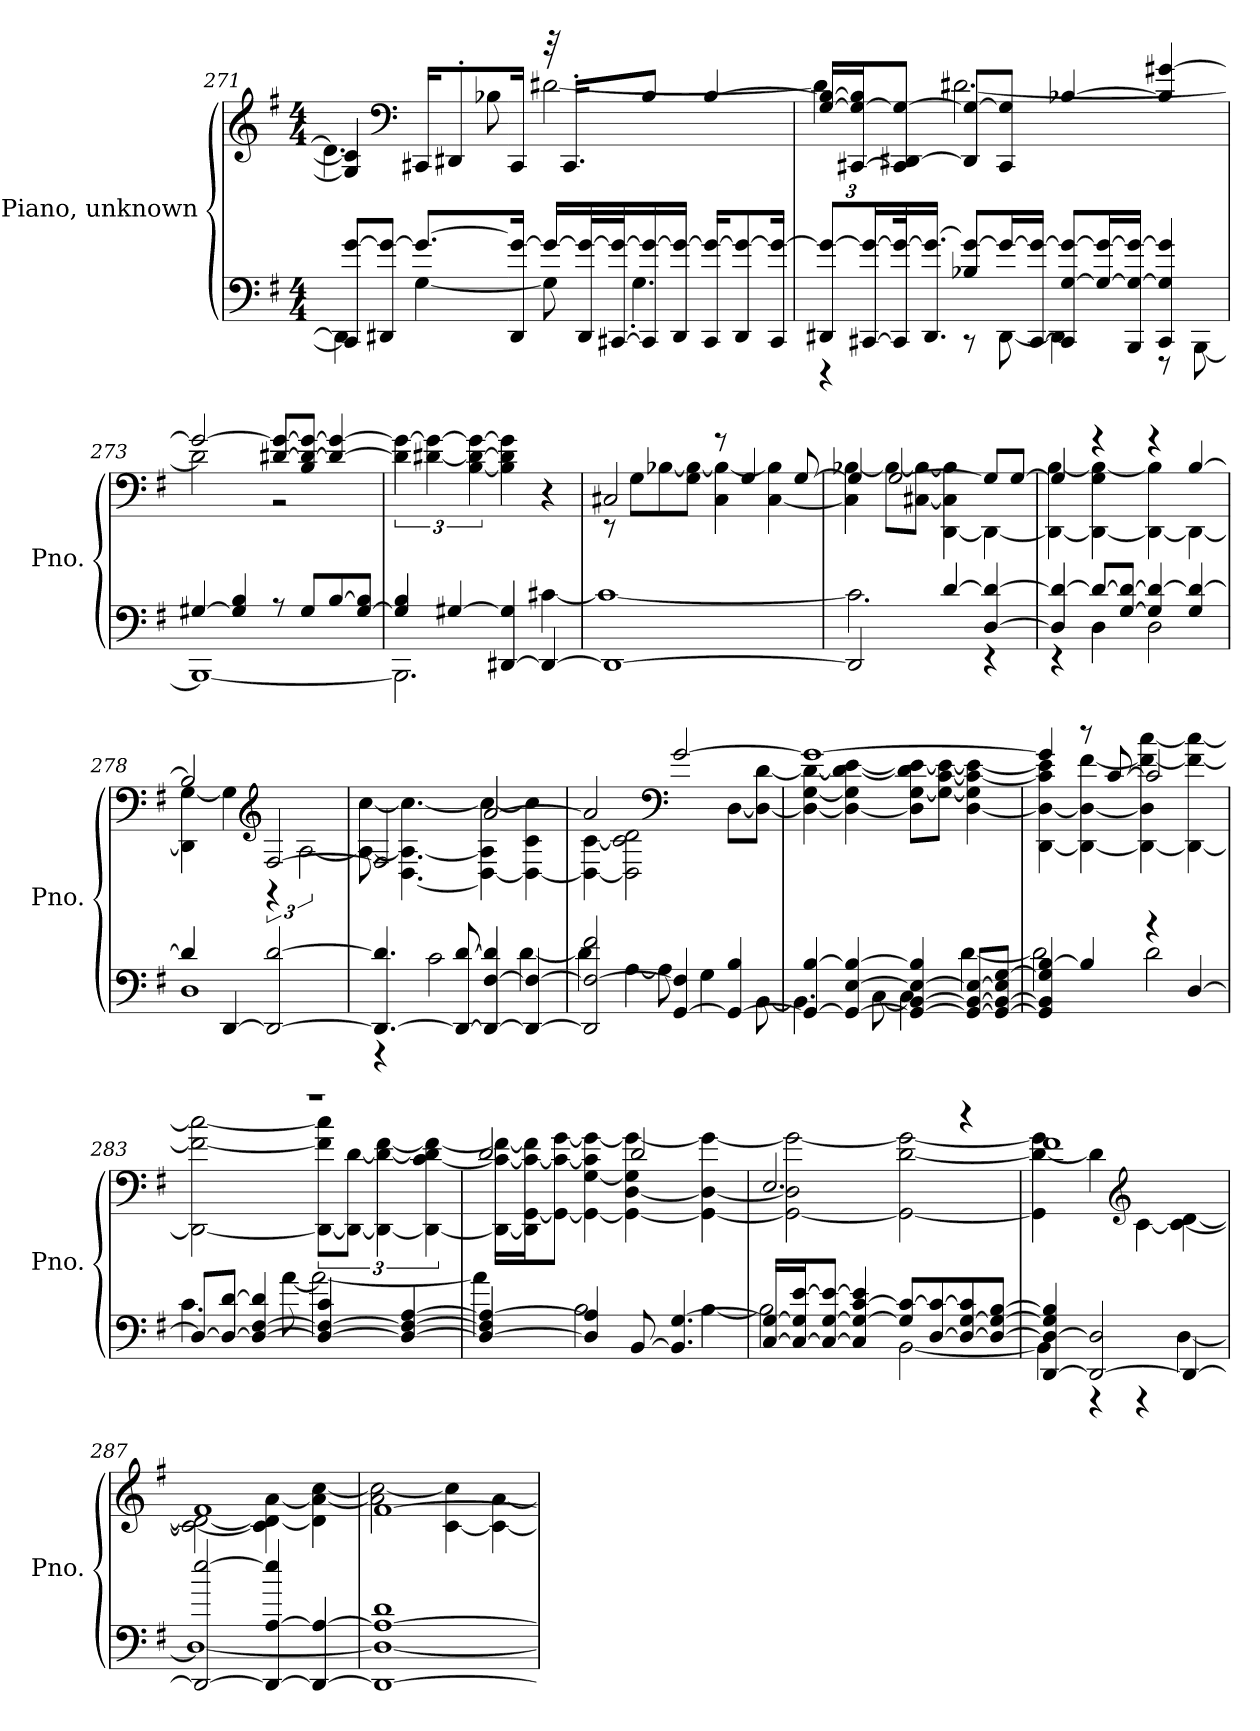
**kern	**kern
*part1	*part1
*staff2	*staff1
*I"Piano, unknown	*
*I'Pno.	*
!!LO:LB:g=z
*clefF4	*clefG2
*k[f#]	*k[f#]
*M4/4	*M4/4
=271	=271
*^	*^
8CC#/] [8g/L	4DD#\]	4G/] 4c/]	4.d#\]
8DD#X/ 8g/_J	.	.	.
*	*	*clefF4	*
8.g/L_	[4G\	16CC#X/KL	.
.	.	8DD#X'/	.
.	.	.	8B-X\
16DD#/ 16g/_Jk	.	16CC#/Jk	.
16g/LL_	8G\]	32r	[2d#X\
.	.	16.CC#'/KL	.
32DD#/ 32g/_L	.	.	.
[32CC#X/ 32g/_J	.	.	.
16CC#/] 16g/_	4.G'\	8B-/J	.
16DD#/ 16g/_JJ	.	.	.
16CC#/ 16g/_KL	.	[4B-/	.
8DD#/ 8g/_	.	.	.
16CC#/ 16g/_Jk	.	.	.
!!LO:LB:g=z	!!
=272	=272	=272	=272
*Xbrackettup	*	*	*
12DD#X/ 12g/_L	4r	[16G/ 16B-/_LL	4d#\]
.	.	[16CC#X/ 16G/_ 16B-/]J	.
[24CC#X/ 24g/_L	.	.	.
32CC#/] 32g/_K	.	8CC#/] [8DD#X/ 8G/_J	.
16.DD#/ 16.g/_JJ	.	.	.
8B-X/ 8g/_L	8r	8DD#/] 8G/_L	[2.d#X\
16g/L_	[8DD#\	8CC#/ 8G/]J	.
[16CC#/ 16g/_JJ	.	.	.
8CC#/] [8G/ 8g/_L	4DD#\]	[4B-X/	.
16G/_ 16g/_L	.	.	.
16BBB/ 16G/_ 16g/_JJ	.	.	.
4CC#/ 4G/] 4g/]	8r	4B-/] [4g#X/	.
.	[8BBB\	.	.
=273	=273	=273	=273
[4G#X/	1BBB_	2g#/_	2d#\]
4G#/] 4B/	.	.	.
8r	.	[8d#X/ 8g#/_L	2r
8G#/L	.	8B/ 8d#/_ 8g#/_J	.
[8B/	.	4d#/_ 4g#/_	.
[8G#/ 8B/]J	.	.	.
*	*	*v	*v
=274	=274	=274
4G#/] 4B/	2.BBB\]	6d#\] 6g#\_
.	.	[6d#X\ 6g#\_
[4G#X/	.	.
.	.	[6B\ 6d#\_ 6g#\_
[4DD#X/ 4G#/]	.	4B\] 4d#\] 4g#\]
4DD#/_	[4c#X\	4r
!!LO:PB:g=z
=275	=275	=275
*	*	*^
1DD#_	1c#_	2C#X/	8r
.	.	.	8G\L
.	.	.	[8B-X\
.	.	.	8G\ 8B-\_J
.	.	8r	4C#\ 4B-\_
.	.	4G/	.
.	.	.	[4C#\ 4B-\]
.	.	[8G/	.
=276	=276	=276	=276
2DD#/]	2.c#\]	4G/]	4C#\] [4B-X\
.	.	[2G/	8B-\L_
.	.	.	[8C#X\ 8B-\_J
[4d/	.	.	[4DD\ 4C#\] 4B-\]
[4D/ 4d/_	4r	8G/L]	4DD\_
.	.	[8G/J	.
=277	=277	=277	=277
4D/] 4d/_	4r	4G/]	4DD\_ [4B\
8d/L_	4D\	4r	4DD\_ 4G\ 4B\_
[8G/ 8d/_J	.	.	.
4G/] 4d/_	2D\	4r	4DD\_ 4B\]
4G/ 4d/_	.	[4B/	4DD\_
=278	=278	=278	=278
4d/]	1D	2B/]	4DD\] [4G\
[4DD/	.	.	4G\]
*	*	*clefG2	*
2DD/_ [2d/	.	[2F#/	6r
.	.	.	[3A\
!!LO:LB:g=z	!!
=279	=279	=279	=279
4.DD/_ 4.d/]	4r	2F#/]	8A\_ [8cc\
.	.	.	[4.D\ 4.A\_ 4.cc\_
.	2c\	.	.
8DD/_ [8d/	.	.	.
4DD/_ [4F#/ 4d/]	.	[2a/	4D\_ 4A\] 4cc\_
4DD/_ 4F#/_	[4d\	.	4D\_ 4c\ 4cc\]
=280	=280	=280	=280
2DD/] 2F#/_ 2f#/	4d\]	2a/]	4D\_ [4c\
.	[4A\	.	2D\] 2c\] 2d\
*	*	*clefF4	*
[4GG/ 4F#/]	8A\]	[2g/	.
.	4G\	.	.
4GG/_ 4B/	.	.	[8D\L
.	[8BB\	.	8D\_ [8d\J
=281	=281	=281	=281
4GG/_ [4B/	4.BB\]	1g_	4D\_ [4G\ 4d\_
4GG/_ [4E/ 4B/_	.	.	4D\_ 4G\] 4d\_ [4e\
.	[8C\	.	.
4GG/_ [4BB/ 4E/_ 4B/]	4C\]	.	8D\] [8G\ 8d\] 8e\_L
.	.	.	8G\_ [8c\ 8e\_J
8GG/_ 8BB/_ 8E/_L	[4d\	.	[4D\ 4G\] 4c\_ 4e\_
8GG/_ 8BB/_ 8E/] [8G/J	.	.	.
=282	=282	=282	=282
4GG/] 4BB/] 4G/] [4B/	2d\]	4g/]	[4DD\ 4D\_ 4c\] 4e\]
4B/]	.	8r	4DD\_ 4D\_ [4f#\
.	.	[8c/	.
4r	2d\	2c/]	4DD\_ 4D\] 4f#\_ [4cc\
[4D/	.	.	4DD\_ 4f#\_ 4cc\_
!!LO:LB:g=z	!!
=283	=283	=283	=283
8D/L_	4.c\	1r	2DD\_ 2f#\_ 2cc\_
8D/_ [8d/J	.	.	.
4D/_ [4F#/ 4d/]	.	.	.
.	[8a\	.	.
4D/_ 4F#/_ 4c/	2a\_	.	12DD\_ 12f#\] 12cc\]L
.	.	.	12DD\_ [12d\J
.	.	.	6DD\_ 6d\_ [6f#\
4D/_ 4F#/_ [4A/	.	.	.
.	.	.	6DD\_ [6c\ 6d\] 6f#\_
=284	=284	=284	=284
4D/_ 4F#/] 4A/_	4a\]	2d/	16DD\_ 16c\_ 16f#\_LL
.	.	.	16DD\] [16GG\ 16c\_ 16f#\]J
.	.	.	8GG\_ 8c\_ [8g\J
4D/] 4A/]	2B\	.	4GG\_ [4G\ 4c\] 4g\_
[8BB/	.	2d/	4GG\_ [4D\ 4G\] 4g\_
4.BB/] [4.G/	.	.	.
.	[4B\	.	4GG\_ 4D\_ 4g\_
=285	=285	=285	=285
[16C/ 16G/_LL	2B\]	2.E/	2GG\_ 2D\] 2g\_
16C/_ 16G/] [16e/J	.	.	.
8C/_ [8G/ 8e/_J	.	.	.
4C/] 4G/_ [4c/ 4e/]	.	.	.
8G/] 8c/_L	[2BB\	.	2GG\_ [2d\ 2g\_
[8D/ 8c/_	.	.	.
8D/_ [8G/ 8c/]	.	4r	.
8D/_ 8G/_ [8B/J	.	.	.
!!LO:LB:g=z	!!
=286	=286	=286	=286
[4DD/ 4D/_ 4G/] 4B/]	4BB\]	1f#	4GG\] 4d\_ 4g\]
2DD/_ 2D/]	4r	.	4d\]
*	*	*clefG2	*
.	4r	.	[4c\
4DD/_	[4D\	.	4c\_ [4d\
=287	=287	=287	=287
2DD/_ [2ee/	1D_	1f#	2c\_ 2d\_
4DD/_ [4A/ 4ee/]	.	.	4c\] 4d\_ [4a\
4DD/_ 4A/_	.	.	4d\] 4a\_ [4cc\
=288	=288	=288	=288
1DD_ 1A_ 1d	1D_	[1f#	2a\] 2cc\_
.	.	.	[4c\ 4cc\]
.	.	.	4c\_ [4a\
*v	*v	*	*
*	*v	*v
=	=
*-	*-
